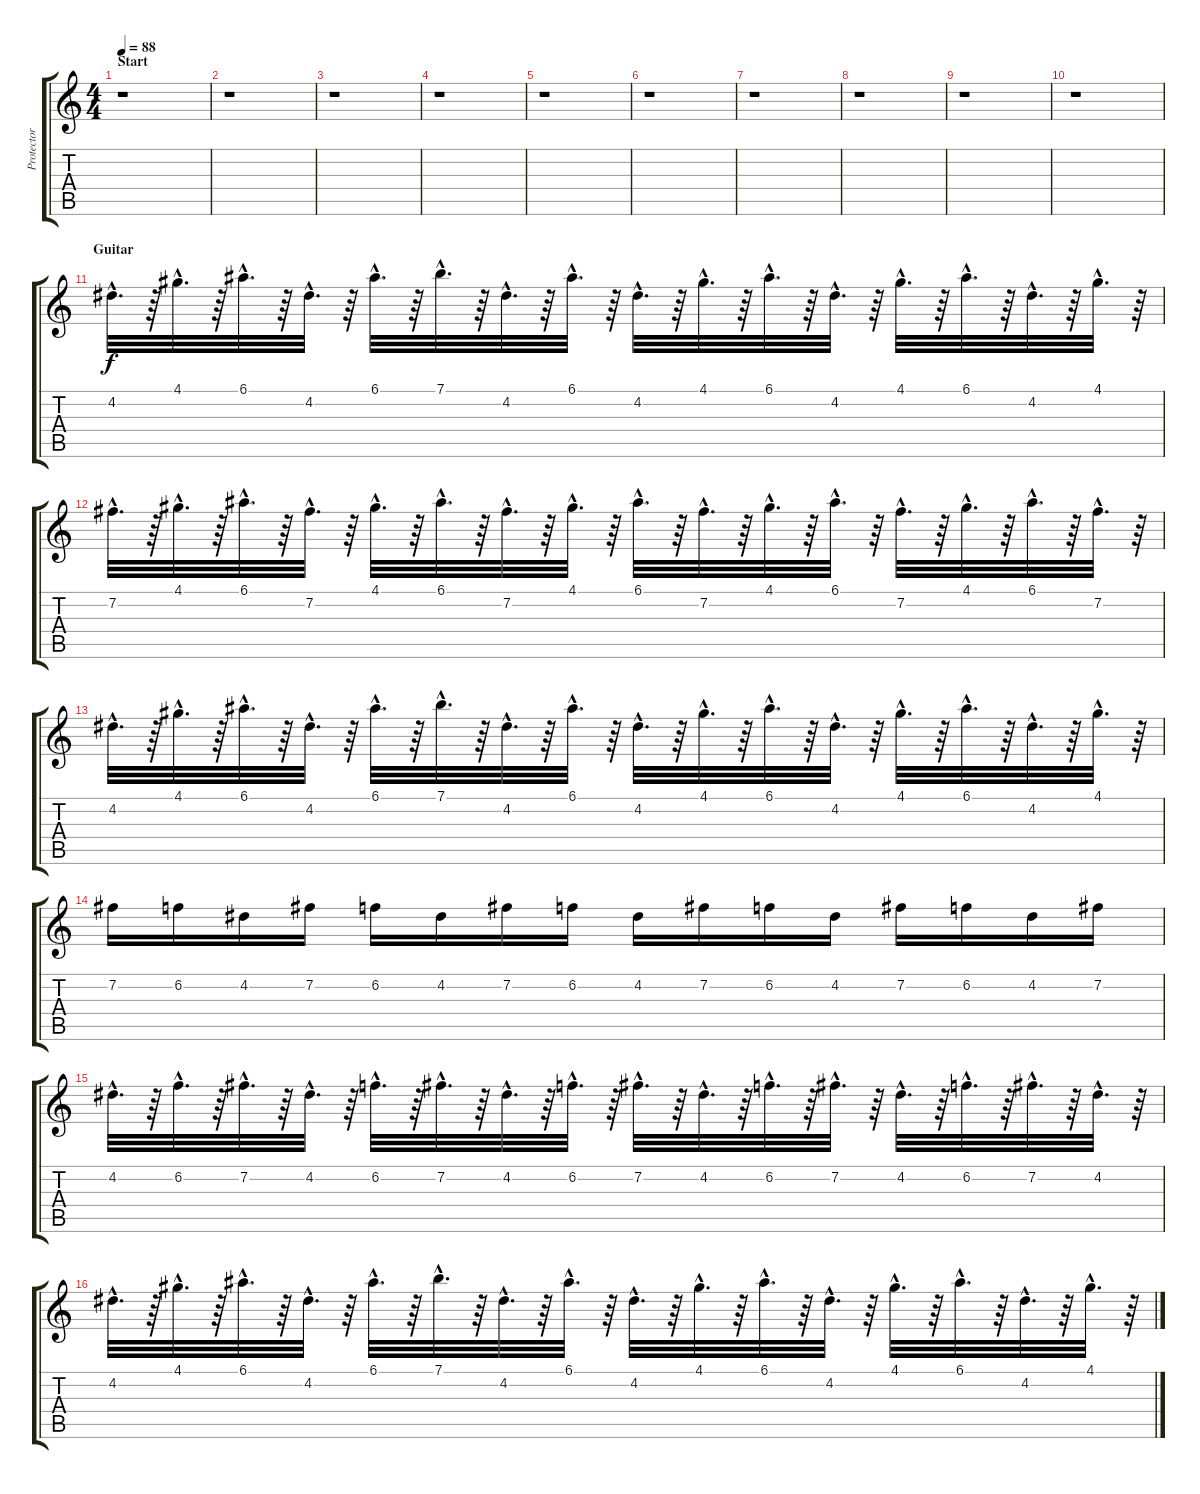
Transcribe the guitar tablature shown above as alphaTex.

\track ("Protector (Lead Guitar)" "Protector ") {instrument distortionguitar}
\staff {score tabs}
\tuning (E4 B3 G3 D3 A2 E2) {hide}
\ts (4 4)
\section ("" "Start")
\tempo 88
\clef g2
\ks c
r.1{dy f instrument distortionguitar} |
r.1 |
r.1 |
r.1 |
r.1 |
r.1 |
r.1 |
r.1 |
r.1 |
r.1 |
\section ("" "Guitar")
4.2{hac}.32{d} r.64 4.1{hac}.32{d} r.64 6.1{hac}.32{d} r.64 4.2{hac}.32{d} r.64 6.1{hac}.32{d} r.64 7.1{hac}.32{d} r.64 4.2{hac}.32{d} r.64 6.1{hac}.32{d} r.64 4.2{hac}.32{d} r.64 4.1{hac}.32{d} r.64 6.1{hac}.32{d} r.64 4.2{hac}.32{d} r.64 4.1{hac}.32{d} r.64 6.1{hac}.32{d} r.64 4.2{hac}.32{d} r.64 4.1{hac}.32{d} r.64 |
7.2{hac}.32{d} r.64 4.1{hac}.32{d} r.64 6.1{hac}.32{d} r.64 7.2{hac}.32{d} r.64 4.1{hac}.32{d} r.64 6.1{hac}.32{d} r.64 7.2{hac}.32{d} r.64 4.1{hac}.32{d} r.64 6.1{hac}.32{d} r.64 7.2{hac}.32{d} r.64 4.1{hac}.32{d} r.64 6.1{hac}.32{d} r.64 7.2{hac}.32{d} r.64 4.1{hac}.32{d} r.64 6.1{hac}.32{d} r.64 7.2{hac}.32{d} r.64 |
4.2{hac}.32{d} r.64 4.1{hac}.32{d} r.64 6.1{hac}.32{d} r.64 4.2{hac}.32{d} r.64 6.1{hac}.32{d} r.64 7.1{hac}.32{d} r.64 4.2{hac}.32{d} r.64 6.1{hac}.32{d} r.64 4.2{hac}.32{d} r.64 4.1{hac}.32{d} r.64 6.1{hac}.32{d} r.64 4.2{hac}.32{d} r.64 4.1{hac}.32{d} r.64 6.1{hac}.32{d} r.64 4.2{hac}.32{d} r.64 4.1{hac}.32{d} r.64 |
7.2.16 6.2.16 4.2.16 7.2.16 6.2.16 4.2.16 7.2.16 6.2.16 4.2.16 7.2.16 6.2.16 4.2.16 7.2.16 6.2.16 4.2.16 7.2.16 |
4.2{hac}.32{d} r.64 6.2{hac}.32{d} r.64 7.2{hac}.32{d} r.64 4.2{hac}.32{d} r.64 6.2{hac}.32{d} r.64 7.2{hac}.32{d} r.64 4.2{hac}.32{d} r.64 6.2{hac}.32{d} r.64 7.2{hac}.32{d} r.64 4.2{hac}.32{d} r.64 6.2{hac}.32{d} r.64 7.2{hac}.32{d} r.64 4.2{hac}.32{d} r.64 6.2{hac}.32{d} r.64 7.2{hac}.32{d} r.64 4.2{hac}.32{d} r.64 |
4.2{hac}.32{d} r.64 4.1{hac}.32{d} r.64 6.1{hac}.32{d} r.64 4.2{hac}.32{d} r.64 6.1{hac}.32{d} r.64 7.1{hac}.32{d} r.64 4.2{hac}.32{d} r.64 6.1{hac}.32{d} r.64 4.2{hac}.32{d} r.64 4.1{hac}.32{d} r.64 6.1{hac}.32{d} r.64 4.2{hac}.32{d} r.64 4.1{hac}.32{d} r.64 6.1{hac}.32{d} r.64 4.2{hac}.32{d} r.64 4.1{hac}.32{d} r.64
